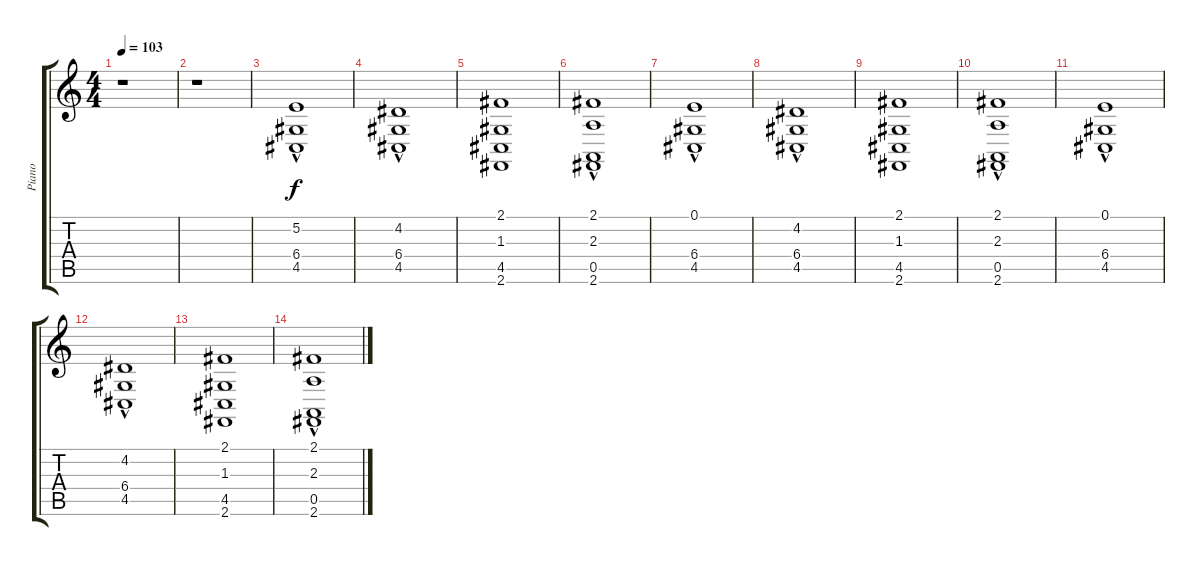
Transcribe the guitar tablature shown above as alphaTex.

\track ("Piano" "Piano") {instrument electricpiano2}
\staff {score tabs}
\tuning (E4 B3 G3 D3 A2 E2) {hide}
\ts (4 4)
\tempo 103
\clef g2
\ks c
r.1{dy f} |
r.1 |
(5.2 6.4 4.5{hac}).1 |
(4.2 6.4{hac} 4.5).1 |
(2.1 1.3 4.5 2.6).1 |
(2.1{hac} 2.3 0.5{hac} 2.6).1 |
(0.1 6.4 4.5{hac}).1 |
(4.2 6.4{hac} 4.5).1 |
(2.1 1.3 4.5 2.6).1 |
(2.1{hac} 2.3 0.5{hac} 2.6).1 |
(0.1 6.4 4.5{hac}).1 |
(4.2 6.4{hac} 4.5).1 |
(2.1 1.3 4.5 2.6).1 |
(2.1{hac} 2.3 0.5{hac} 2.6).1
